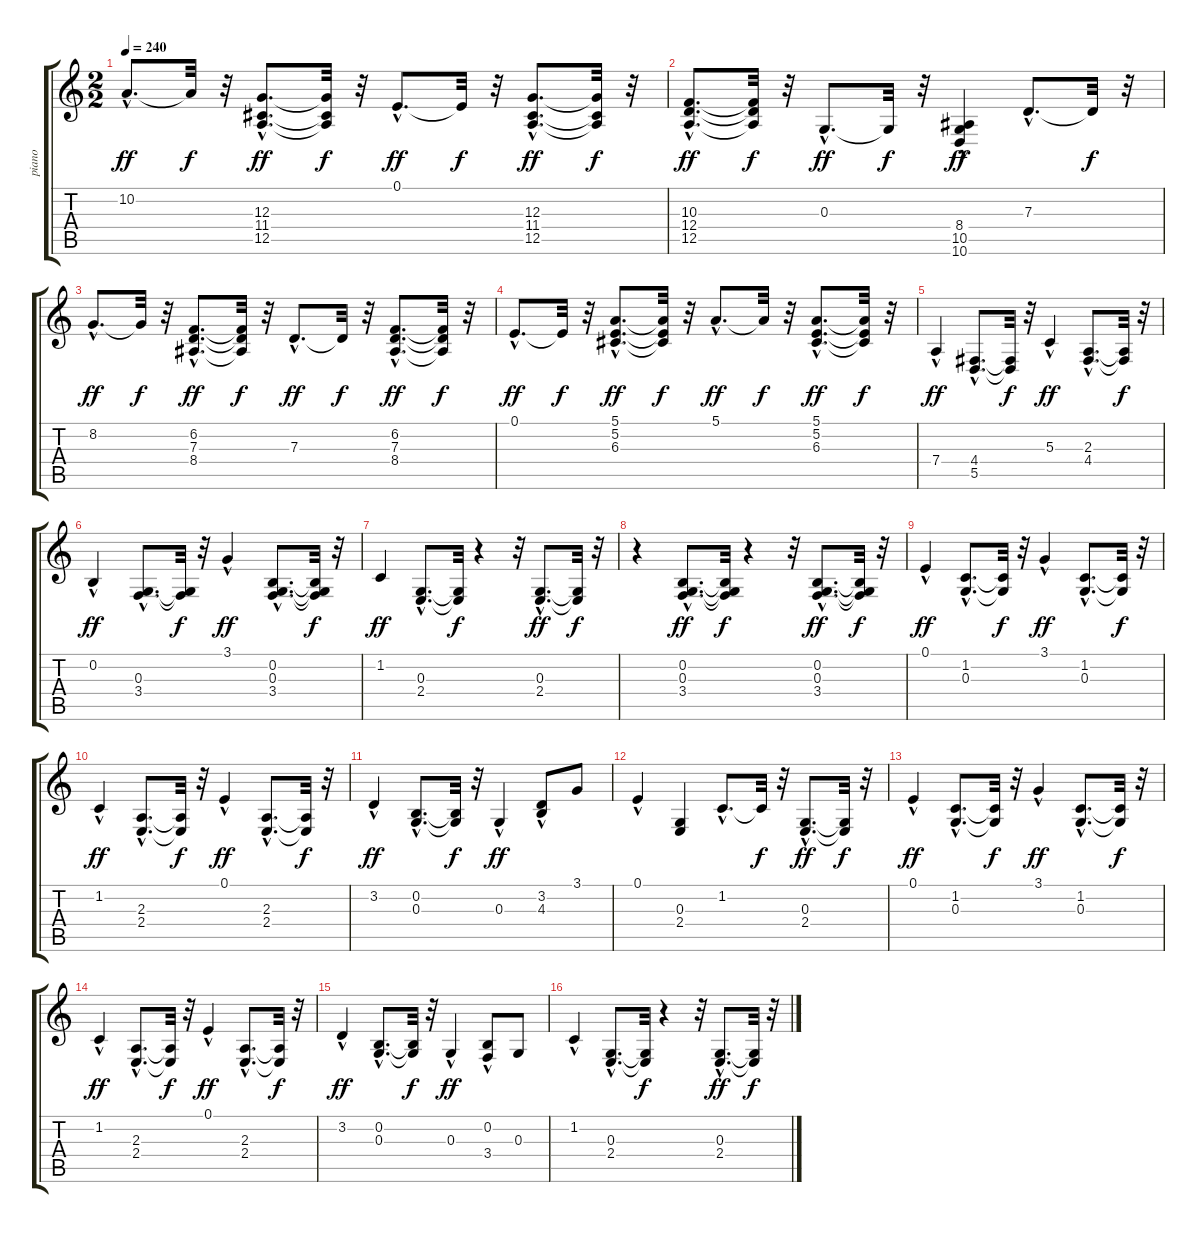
\track ("piano" "piano") {instrument acousticgrandpiano}
\staff {score tabs}
\tuning (E4 B3 G3 D3 A2 E2) {hide}
\ts (2 2)
\tempo 240
\clef g2
\ks c
10.2{hac}.8{d dy ff} 10.2{t}.32{dy f} r.32 (12.3{hac} 11.4{hac} 12.5{hac}).8{d dy ff} (12.3{t} 11.4{t} 12.5{t}).32{dy f} r.32 0.1{hac}.8{d dy ff} 0.1{t}.32{dy f} r.32 (12.3{hac} 11.4{hac} 12.5{hac}).8{d dy ff} (12.3{t} 11.4{t} 12.5{t}).32{dy f} r.32 |
(10.3{hac} 12.4{hac} 12.5{hac}).8{d dy ff} (10.3{t} 12.4{t} 12.5{t}).32{dy f} r.32 0.3{hac}.8{d dy ff} 0.3{t}.32{dy f} r.32 (8.4{hac} 10.5{hac} 10.6{hac}).4{dy ff} 7.3{hac}.8{d} 7.3{t}.32{dy f} r.32 |
8.2{hac}.8{d dy ff} 8.2{t}.32{dy f} r.32 (6.2{hac} 7.3{hac} 8.4{hac}).8{d dy ff} (6.2{t} 7.3{t} 8.4{t}).32{dy f} r.32 7.3{hac}.8{d dy ff} 7.3{t}.32{dy f} r.32 (6.2{hac} 7.3{hac} 8.4{hac}).8{d dy ff} (6.2{t} 7.3{t} 8.4{t}).32{dy f} r.32 |
0.1{hac}.8{d dy ff} 0.1{t}.32{dy f} r.32 (5.1{hac} 5.2{hac} 6.3{hac}).8{d dy ff} (5.1{t} 5.2{t} 6.3{t}).32{dy f} r.32 5.1{hac}.8{d dy ff} 5.1{t}.32{dy f} r.32 (5.1{hac} 5.2{hac} 6.3{hac}).8{d dy ff} (5.1{t} 5.2{t} 6.3{t}).32{dy f} r.32 |
7.4{hac}.4{dy ff} (4.4{hac} 5.5{hac}).8{d} (4.4{t} 5.5{t}).32{dy f} r.32 5.3{hac}.4{dy ff} (2.3{hac} 4.4{hac}).8{d} (2.3{t} 4.4{t}).32{dy f} r.32 |
0.2{hac}.4{dy ff} (0.3{hac} 3.4{hac}).8{d} (0.3{t} 3.4{t}).32{dy f} r.32 3.1{hac}.4{dy ff} (0.2{hac} 0.3{hac} 3.4{hac}).8{d} (0.2{t} 0.3{t} 3.4{t}).32{dy f} r.32 |
1.2.4{dy ff} (0.3{hac} 2.4{hac}).8{d} (0.3{t} 2.4{t}).32{dy f} r.4 r.32 (0.3{hac} 2.4{hac}).8{d dy ff} (0.3{t} 2.4{t}).32{dy f} r.32 |
r.4 (0.2{hac} 0.3{hac} 3.4{hac}).8{d dy ff} (0.2{t} 0.3{t} 3.4{t}).32{dy f} r.4 r.32 (0.2{hac} 0.3{hac} 3.4{hac}).8{d dy ff} (0.2{t} 0.3{t} 3.4{t}).32{dy f} r.32 |
0.1{hac}.4{dy ff} (1.2{hac} 0.3{hac}).8{d} (1.2{t} 0.3{t}).32{dy f} r.32 3.1{hac}.4{dy ff} (1.2{hac} 0.3{hac}).8{d} (1.2{t} 0.3{t}).32{dy f} r.32 |
1.2{hac}.4{dy ff} (2.3{hac} 2.4{hac}).8{d} (2.3{t} 2.4{t}).32{dy f} r.32 0.1{hac}.4{dy ff} (2.3{hac} 2.4{hac}).8{d} (2.3{t} 2.4{t}).32{dy f} r.32 |
3.2{hac}.4{dy ff} (0.2{hac} 0.3{hac}).8{d} (0.2{t} 0.3{t}).32{dy f} r.32 0.3{hac}.4{dy ff} (3.2{hac} 4.3{hac}).8 3.1.8 |
0.1{hac}.4 (0.3 2.4).4 1.2{hac}.8{d} 1.2{t}.32{dy f} r.32 (0.3{hac} 2.4{hac}).8{d dy ff} (0.3{t} 2.4{t}).32{dy f} r.32 |
0.1{hac}.4{dy ff} (1.2{hac} 0.3{hac}).8{d} (1.2{t} 0.3{t}).32{dy f} r.32 3.1{hac}.4{dy ff} (1.2{hac} 0.3{hac}).8{d} (1.2{t} 0.3{t}).32{dy f} r.32 |
1.2{hac}.4{dy ff} (2.3{hac} 2.4{hac}).8{d} (2.3{t} 2.4{t}).32{dy f} r.32 0.1{hac}.4{dy ff} (2.3{hac} 2.4{hac}).8{d} (2.3{t} 2.4{t}).32{dy f} r.32 |
3.2{hac}.4{dy ff} (0.2{hac} 0.3{hac}).8{d} (0.2{t} 0.3{t}).32{dy f} r.32 0.3{hac}.4{dy ff} (0.2{hac} 3.4).8 0.3.8 |
1.2{hac}.4 (0.3{hac} 2.4{hac}).8{d} (0.3{t} 2.4{t}).32{dy f} r.4 r.32 (0.3{hac} 2.4{hac}).8{d dy ff} (0.3{t} 2.4{t}).32{dy f} r.32
